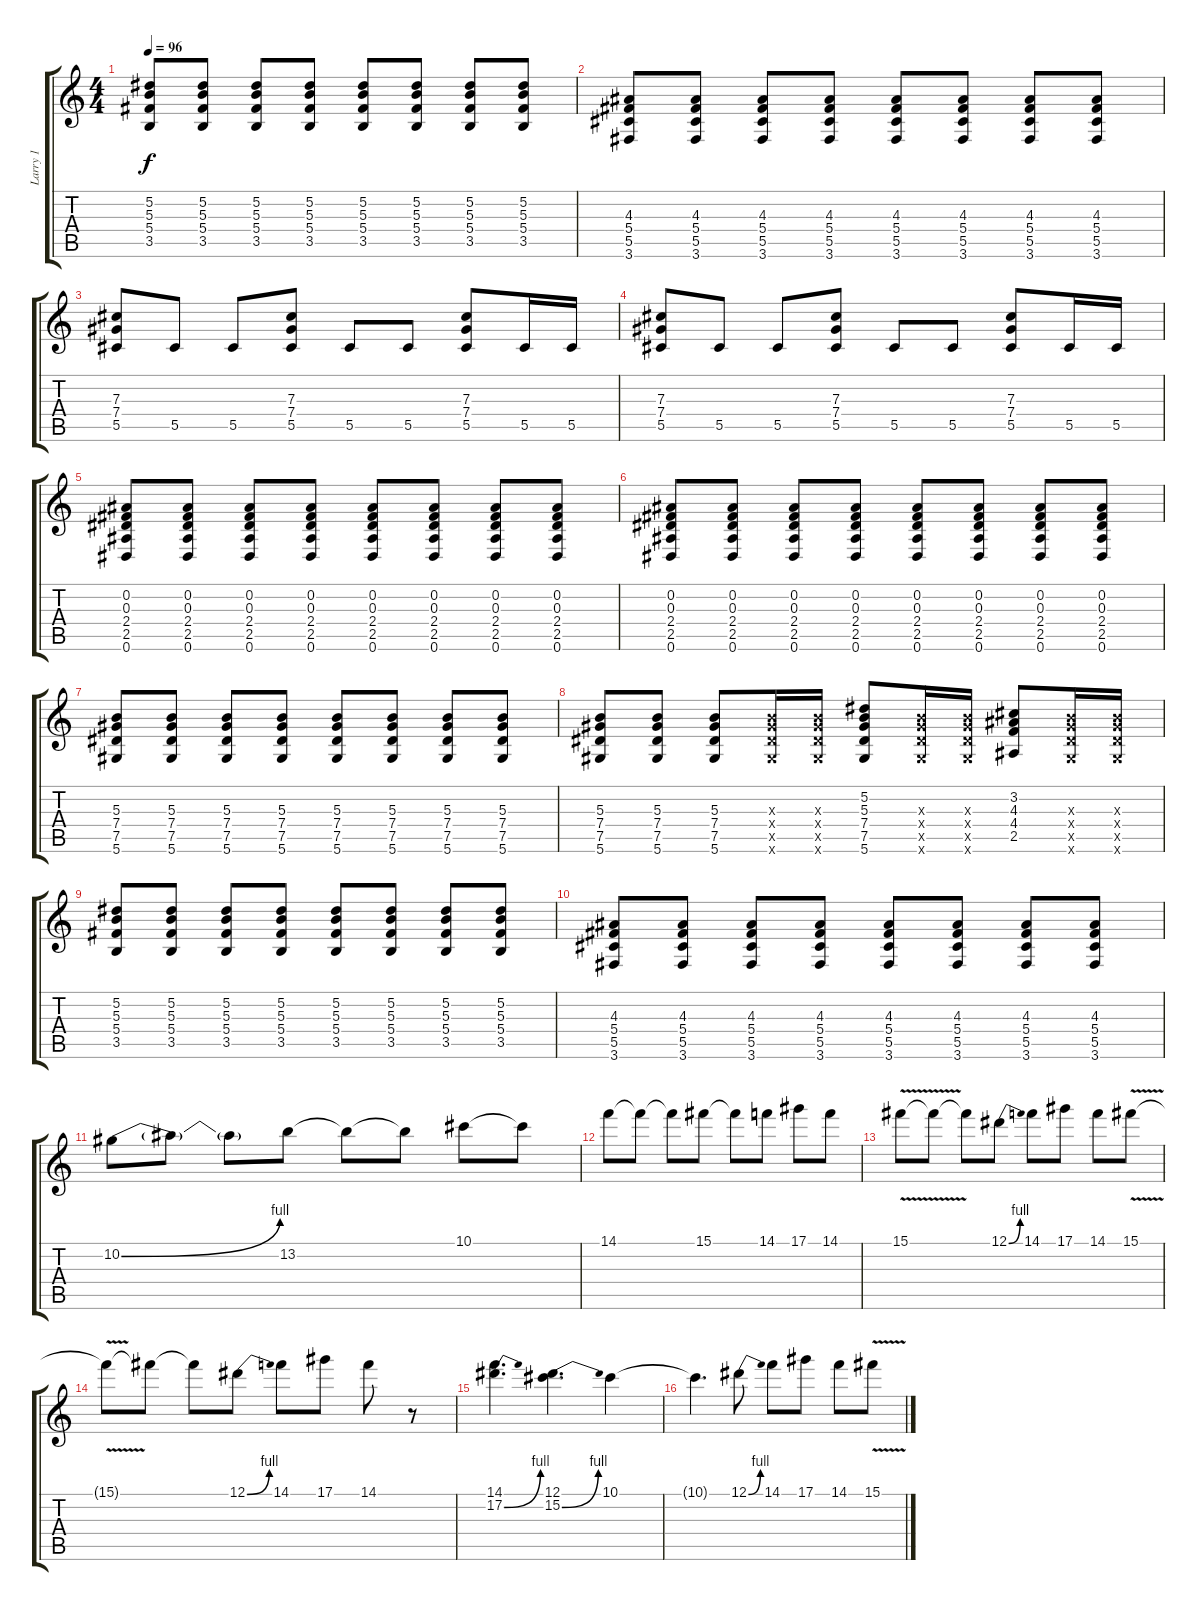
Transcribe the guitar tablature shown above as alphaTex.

\track ("Larry 1" "Larry 1") {instrument electricguitarjazz}
\staff {score tabs}
\tuning (Eb4 Bb3 Gb3 Db3 Ab2 Eb2) {hide}
\ts (4 4)
\tempo 96
\clef g2
\ks c
(5.2 5.3 5.4 3.5).8{dy f} (5.2 5.3 5.4 3.5).8 (5.2 5.3 5.4 3.5).8 (5.2 5.3 5.4 3.5).8 (5.2 5.3 5.4 3.5).8 (5.2 5.3 5.4 3.5).8 (5.2 5.3 5.4 3.5).8 (5.2 5.3 5.4 3.5).8 |
(4.3 5.4 5.5 3.6).8 (4.3 5.4 5.5 3.6).8 (4.3 5.4 5.5 3.6).8 (4.3 5.4 5.5 3.6).8 (4.3 5.4 5.5 3.6).8 (4.3 5.4 5.5 3.6).8 (4.3 5.4 5.5 3.6).8 (4.3 5.4 5.5 3.6).8 |
(7.3 7.4 5.5).8 5.5.8 5.5.8 (7.3 7.4 5.5).8 5.5.8 5.5.8 (7.3 7.4 5.5).8 5.5.16 5.5.16 |
(7.3 7.4 5.5).8 5.5.8 5.5.8 (7.3 7.4 5.5).8 5.5.8 5.5.8 (7.3 7.4 5.5).8 5.5.16 5.5.16 |
(0.2 0.3 2.4 2.5 0.6).8{balance 8} (0.2 0.3 2.4 2.5 0.6).8 (0.2 0.3 2.4 2.5 0.6).8 (0.2 0.3 2.4 2.5 0.6).8 (0.2 0.3 2.4 2.5 0.6).8 (0.2 0.3 2.4 2.5 0.6).8 (0.2 0.3 2.4 2.5 0.6).8 (0.2 0.3 2.4 2.5 0.6).8 |
(0.2 0.3 2.4 2.5 0.6).8{balance 8} (0.2 0.3 2.4 2.5 0.6).8 (0.2 0.3 2.4 2.5 0.6).8 (0.2 0.3 2.4 2.5 0.6).8 (0.2 0.3 2.4 2.5 0.6).8 (0.2 0.3 2.4 2.5 0.6).8 (0.2 0.3 2.4 2.5 0.6).8 (0.2 0.3 2.4 2.5 0.6).8 |
(5.3 7.4 7.5 5.6).8 (5.3 7.4 7.5 5.6).8 (5.3 7.4 7.5 5.6).8 (5.3 7.4 7.5 5.6).8 (5.3 7.4 7.5 5.6).8 (5.3 7.4 7.5 5.6).8 (5.3 7.4 7.5 5.6).8 (5.3 7.4 7.5 5.6).8 |
(5.3 7.4 7.5 5.6).8 (5.3 7.4 7.5 5.6).8 (5.3 7.4 7.5 5.6).8 (5.3{x} 7.4{x} 7.5{x} 5.6{x}).16 (5.3{x} 7.4{x} 7.5{x} 5.6{x}).16 (5.2 5.3 7.4 7.5 5.6).8 (5.3{x} 7.4{x} 7.5{x} 5.6{x}).16 (5.3{x} 7.4{x} 7.5{x} 5.6{x}).16 (3.2 4.3 4.4 2.5).8 (5.3{x} 7.4{x} 7.5{x} 5.6{x}).16 (5.3{x} 7.4{x} 7.5{x} 5.6{x}).16 |
(5.2 5.3 5.4 3.5).8 (5.2 5.3 5.4 3.5).8 (5.2 5.3 5.4 3.5).8 (5.2 5.3 5.4 3.5).8 (5.2 5.3 5.4 3.5).8 (5.2 5.3 5.4 3.5).8 (5.2 5.3 5.4 3.5).8 (5.2 5.3 5.4 3.5).8 |
(4.3 5.4 5.5 3.6).8 (4.3 5.4 5.5 3.6).8 (4.3 5.4 5.5 3.6).8 (4.3 5.4 5.5 3.6).8 (4.3 5.4 5.5 3.6).8 (4.3 5.4 5.5 3.6).8 (4.3 5.4 5.5 3.6).8 (4.3 5.4 5.5 3.6).8 |
10.2{be (bend 0 0 60 4)}.8 10.2{t}.8 10.2{t}.8 13.2.8 13.2{t}.8 13.2{t}.8 10.1.8 10.1{t}.8 |
14.1.8 14.1{t}.8 14.1{t}.8 15.1.8 15.1{t}.8 14.1.8 17.1.8 14.1.8 |
15.1{v}.8 15.1{t}.8 15.1{t}.8 12.1{be (bend 0 0 60 4)}.8 14.1.8 17.1.8 14.1.8 15.1{v}.8 |
15.1{t}.8 15.1{t}.8 15.1{t}.8 12.1{be (bend 0 0 60 4)}.8 14.1.8 17.1.8 14.1.8 r.8 |
(14.1 17.2{be (bend 0 0 60 4)}).4{d} (12.1 15.2{be (bend 0 0 60 4)}).4{d} 10.1.4 |
10.1{t}.4{d} 12.1{be (bend 0 0 60 4)}.8 14.1.8 17.1.8 14.1.8 15.1{v}.8
